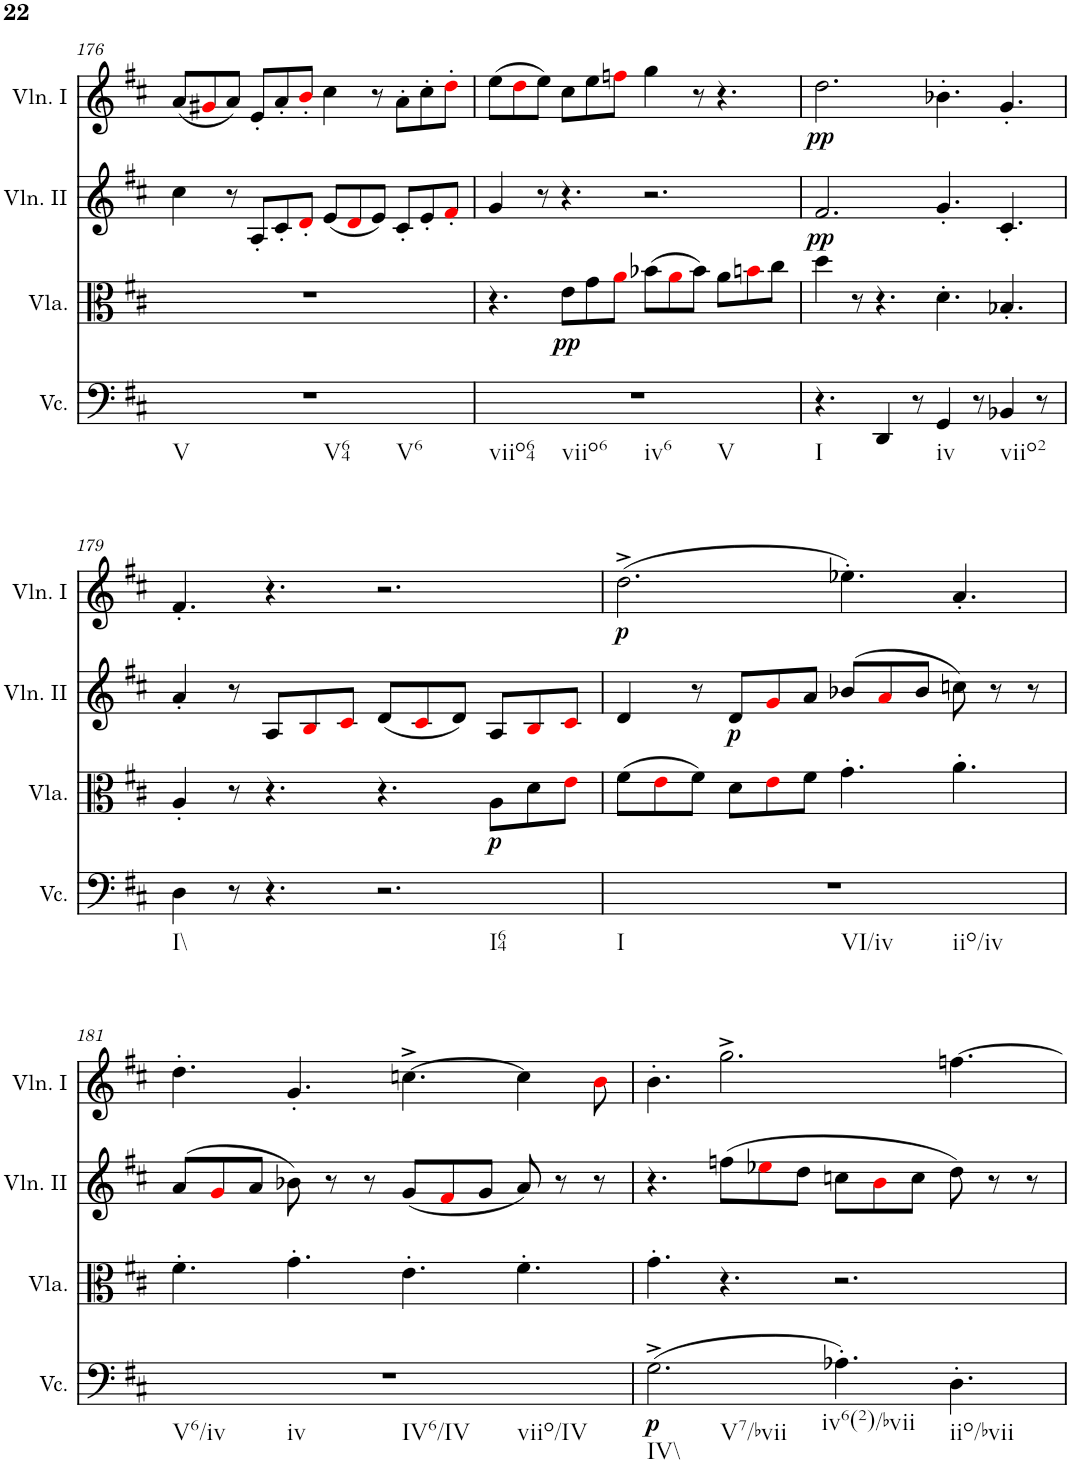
**kern	**dynam	**kern	**dynam	**kern	**dynam	**kern	**dynam
*part4	*part4	*part3	*part3	*part2	*part2	*part1	*part1
*staff4	*staff4	*staff3	*staff3	*staff2	*staff2	*staff1	*staff1
*I"Violoncello	*	*I"Viola	*	*I"Violino II	*	*I"Violino I	*
*I'Vc.	*	*I'Vla.	*	*I'Vln. II	*	*I'Vln. I	*
!!LO:PB:g=z
*clefF4	*	*clefC3	*	*clefG2	*	*clefG2	*
*k[f#c#]	*	*k[f#c#]	*	*k[f#c#]	*	*k[f#c#]	*
*M12/8	*	*M12/8	*	*M12/8	*	*M12/8	*
=176	=176	=176	=176	=176	=176	=176	=176
!LO:TX:b:t=V	!	!	!	!	!	!	!
!LO:TX:b:t=V64	!	!	!	!	!	!	!
!LO:TX:b:t=V6	!	!	!	!	!	!	!
1.r	.	1.r	.	4cc#\	.	(8a/L	.
.	.	.	.	.	.	8g#Xi/	.
.	.	.	.	8r	.	8a/J)	.
.	.	.	.	8A'/L	.	8e'/L	.
.	.	.	.	8c#'/	.	8a'/	.
.	.	.	.	8d'i/J	.	8b'i/J	.
.	.	.	.	(8e/L	.	4cc#\	.
.	.	.	.	8di/	.	.	.
.	.	.	.	8e/J)	.	8r	.
.	.	.	.	8c#'/L	.	8a'\L	.
.	.	.	.	8e'/	.	8cc#'\	.
.	.	.	.	8f#'i/J	.	8dd'i\J	.
=177	=177	=177	=177	=177	=177	=177	=177
!LO:TX:b:t=viio64	!	!	!	!	!	!	!
!LO:TX:b:t=viio6	!	!	!	!	!	!	!
!LO:TX:b:t=iv6	!	!	!	!	!	!	!
!LO:TX:b:t=V	!	!	!	!	!	!	!
1.r	.	4.r	.	4g/	.	(8ee\L	.
.	.	.	.	.	.	8ddi\	.
.	.	.	.	8r	.	8ee\J)	.
!	!	!	!LO:DY:b	!	!	!	!
.	.	8e\L	pp	4.r	.	8cc#\L	.
.	.	8g\	.	.	.	8ee\	.
.	.	8ai\J	.	.	.	8ffni\J	.
.	.	(8b-X\L	.	2.r	.	4gg\	.
.	.	8ai\	.	.	.	.	.
.	.	8b-\J)	.	.	.	8r	.
.	.	8a\L	.	.	.	4.r	.
.	.	8bni\	.	.	.	.	.
.	.	8cc#\J	.	.	.	.	.
=178	=178	=178	=178	=178	=178	=178	=178
!LO:TX:b:t=I	!	!	!	!	!	!	!
!	!	!	!	!	!LO:DY:b	!	!LO:DY:b
4.r	.	4dd\	.	2.f#/	pp	2.dd\	pp
.	.	8r	.	.	.	.	.
4DD/	.	4.r	.	.	.	.	.
8r	.	.	.	.	.	.	.
!LO:TX:b:t=iv	!	!	!	!	!	!	!
4GG/	.	4.d'\	.	4.g'/	.	4.b-X'\	.
8r	.	.	.	.	.	.	.
!LO:TX:b:t=viio2	!	!	!	!	!	!	!
4BB-X/	.	4.B-X'/	.	4.c#'/	.	4.g'/	.
8r	.	.	.	.	.	.	.
!!LO:LB:g=z
=179	=179	=179	=179	=179	=179	=179	=179
!LO:TX:b:t=I\\	!	!	!	!	!	!	!
4D\	.	4A'/	.	4a'/	.	4.f#'/	.
8r	.	8r	.	8r	.	.	.
4.r	.	4.r	.	8A/L	.	4.r	.
.	.	.	.	8Bi/	.	.	.
.	.	.	.	8c#i/J	.	.	.
!LO:TX:b:t=I64	!	!	!	!	!	!	!
2.r	.	4.r	.	(8d/L	.	2.r	.
.	.	.	.	8c#i/	.	.	.
.	.	.	.	8d/J)	.	.	.
!	!	!	!LO:DY:b	!	!	!	!
.	.	8A\L	p	8A/L	.	.	.
.	.	8d\	.	8Bi/	.	.	.
.	.	8ei\J	.	8c#i/J	.	.	.
=180	=180	=180	=180	=180	=180	=180	=180
!LO:TX:b:t=I	!	!	!	!	!	!	!
!LO:TX:b:t=VI/iv	!	!	!	!	!	!	!
!LO:TX:b:t=iio/iv	!	!	!	!	!	!	!
!	!	!	!	!	!	!	!LO:DY:b
1.r	.	(8f#\L	.	4d/	.	(2.dd^\	p
.	.	8ei\	.	.	.	.	.
.	.	8f#\J)	.	8r	.	.	.
!	!	!	!	!	!LO:DY:b	!	!
.	.	8d\L	.	8d/L	p	.	.
.	.	8ei\	.	8gi/	.	.	.
.	.	8f#\J	.	8a/J	.	.	.
.	.	4.g'\	.	(8b-X/L	.	4.ee-X'\)	.
.	.	.	.	8ai/	.	.	.
.	.	.	.	8b-/J	.	.	.
.	.	4.a'\	.	8ccn\)	.	4.a'/	.
.	.	.	.	8r	.	.	.
.	.	.	.	8r	.	.	.
!!LO:LB:g=z
=181	=181	=181	=181	=181	=181	=181	=181
!LO:TX:b:t=V6/iv	!	!	!	!	!	!	!
!LO:TX:b:t=iv	!	!	!	!	!	!	!
!LO:TX:b:t=IV6/IV	!	!	!	!	!	!	!
!LO:TX:b:t=viio/IV	!	!	!	!	!	!	!
1.r	.	4.f#'\	.	(8a/L	.	4.dd'\	.
.	.	.	.	8gi/	.	.	.
.	.	.	.	8a/J	.	.	.
.	.	4.g'\	.	8b-X\)	.	4.g'/	.
.	.	.	.	8r	.	.	.
.	.	.	.	8r	.	.	.
.	.	4.e'\	.	(8g/L	.	[4.ccn^\	.
.	.	.	.	8f#i/	.	.	.
.	.	.	.	8g/J	.	.	.
.	.	4.f#'\	.	8a/)	.	4cc\]	.
.	.	.	.	8r	.	.	.
.	.	.	.	8r	.	8bi\	.
=182	=182	=182	=182	=182	=182	=182	=182
!LO:TX:b:t=IV\\	!	!	!	!	!	!	!
!LO:TX:b:t=V7/bvii	!	!	!	!	!	!	!
!	!LO:DY:b	!	!	!	!	!	!
(2.G^\	p	4.g'\	.	4.r	.	4.b'\	.
.	.	4.r	.	(8ffn\L	.	2.gg^\	.
.	.	.	.	8ee-Xi\	.	.	.
.	.	.	.	8dd\J	.	.	.
!LO:TX:b:t=iv6(2)/bvii	!	!	!	!	!	!	!
4.A-X'\)	.	2.r	.	8ccn\L	.	.	.
.	.	.	.	8bi\	.	.	.
.	.	.	.	8cc\J	.	.	.
!LO:TX:b:t=iio/bvii	!	!	!	!	!	!	!
4.D'\	.	.	.	8dd\)	.	[4.ffn\	.
.	.	.	.	8r	.	.	.
.	.	.	.	8r	.	.	.
=	=	=	=	=	=	=	=
*-	*-	*-	*-	*-	*-	*-	*-
